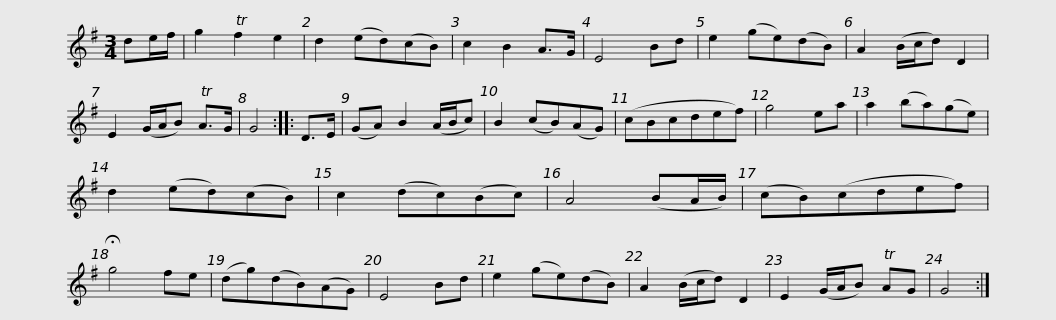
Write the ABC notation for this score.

X:1
L:1/8
M:3/4
I:linebreak $
K:G
V:1 treble
V:1
 de/f/ | g2 Tf2 e2 | d2 (ed)(cB) | c2 B2 A>G | E4 Bd | %5
 e2 (ge)(dB) | A2 (B/c/d) D2 | E2 (G/A/B) TA>G | G4 :: D>E |$ %10
 (GA) B2 (A/B/c) | B2 (cB)(AG) | (cBcdef) | g4 ea | a2 (ba)(ge) | %15
 d2 (ed)(cB) | c2 (dc)(Bc) | A4 (BA/B/) |$ (cB)(cdef) | !fermata!g4 fe | %20
 (dg)(dB)(AG) | E4 Bd | e2 (ge)(dB) | A2 (B/c/d) D2 | E2 (G/A/B) TAG | %25
 G4 :| %26
